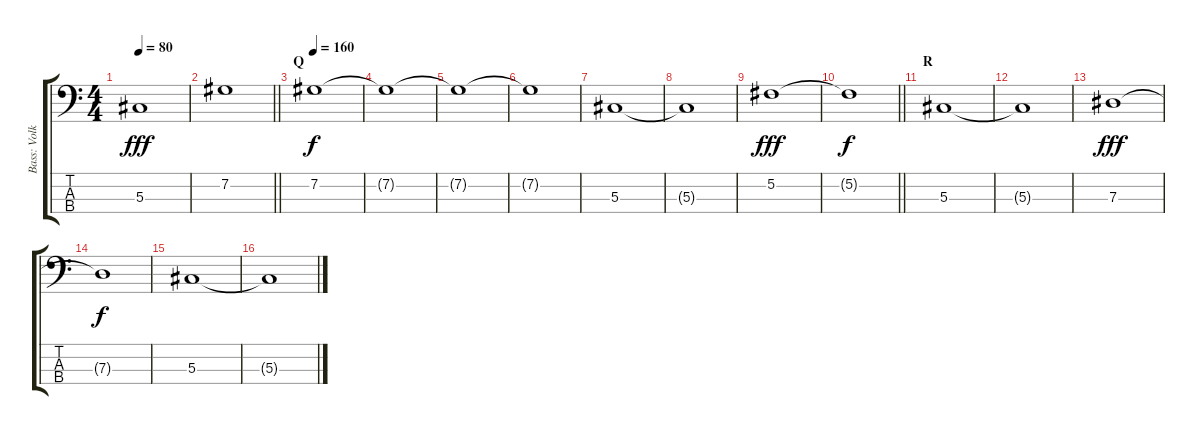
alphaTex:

\track ("Bass: Volker" "Bass: Volk") {instrument electricbassfinger}
\staff {score tabs}
\tuning (Gb2 Db2 Ab1 Eb1) {hide}
\ts (4 4)
\tempo 80
\clef f4
\ks c
5.3.1{dy fff} |
\barLineRight lightlight
7.2.1 |
\section ("" "Q")
\tempo 160
7.2.1{dy f} |
7.2{t}.1 |
7.2{t}.1 |
7.2{t}.1 |
5.3.1 |
5.3{t}.1 |
5.2.1{dy fff} |
\barLineRight lightlight
5.2{t}.1{dy f} |
\section ("" "R")
5.3.1 |
5.3{t}.1 |
7.3.1{dy fff} |
7.3{t}.1{dy f} |
5.3.1 |
5.3{t}.1
